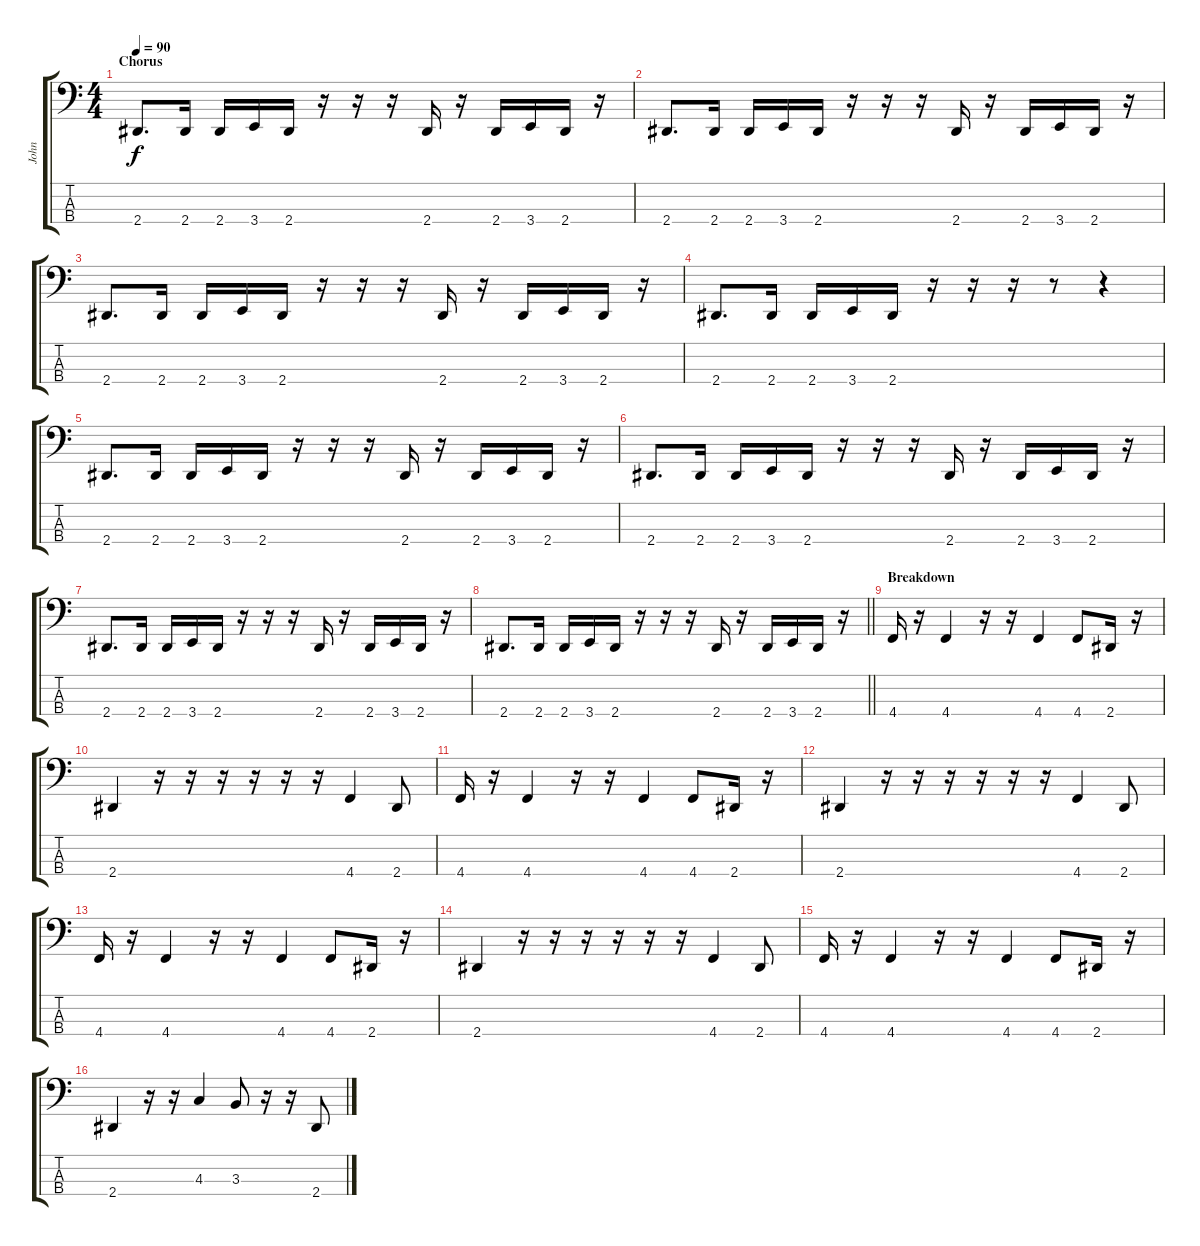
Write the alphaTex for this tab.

\track ("John" "John") {instrument electricbasspick}
\staff {score tabs}
\tuning (Gb2 Db2 Ab1 Db1) {hide}
\ts (4 4)
\section ("" "Chorus")
\tempo 90
\clef f4
\ks c
2.4.8{d dy f} 2.4.16 2.4.16 3.4.16 2.4.16 r.16 r.16 r.16 2.4.16 r.16 2.4.16 3.4.16 2.4.16 r.16 |
2.4.8{d} 2.4.16 2.4.16 3.4.16 2.4.16 r.16 r.16 r.16 2.4.16 r.16 2.4.16 3.4.16 2.4.16 r.16 |
2.4.8{d} 2.4.16 2.4.16 3.4.16 2.4.16 r.16 r.16 r.16 2.4.16 r.16 2.4.16 3.4.16 2.4.16 r.16 |
2.4.8{d} 2.4.16 2.4.16 3.4.16 2.4.16 r.16 r.16 r.16 r.8 r.4 |
2.4.8{d} 2.4.16 2.4.16 3.4.16 2.4.16 r.16 r.16 r.16 2.4.16 r.16 2.4.16 3.4.16 2.4.16 r.16 |
2.4.8{d} 2.4.16 2.4.16 3.4.16 2.4.16 r.16 r.16 r.16 2.4.16 r.16 2.4.16 3.4.16 2.4.16 r.16 |
2.4.8{d} 2.4.16 2.4.16 3.4.16 2.4.16 r.16 r.16 r.16 2.4.16 r.16 2.4.16 3.4.16 2.4.16 r.16 |
\barLineRight lightlight
2.4.8{d} 2.4.16 2.4.16 3.4.16 2.4.16 r.16 r.16 r.16 2.4.16 r.16 2.4.16 3.4.16 2.4.16 r.16 |
\section ("" "Breakdown")
4.4.16 r.16 4.4.4 r.16 r.16 4.4.4 4.4.8 2.4.16 r.16 |
2.4.4 r.16 r.16 r.16 r.16 r.16 r.16 4.4.4 2.4.8 |
4.4.16 r.16 4.4.4 r.16 r.16 4.4.4 4.4.8 2.4.16 r.16 |
2.4.4 r.16 r.16 r.16 r.16 r.16 r.16 4.4.4 2.4.8 |
4.4.16 r.16 4.4.4 r.16 r.16 4.4.4 4.4.8 2.4.16 r.16 |
2.4.4 r.16 r.16 r.16 r.16 r.16 r.16 4.4.4 2.4.8 |
4.4.16 r.16 4.4.4 r.16 r.16 4.4.4 4.4.8 2.4.16 r.16 |
2.4.4 r.16 r.16 4.3.4 3.3.8 r.16 r.16 2.4.8
